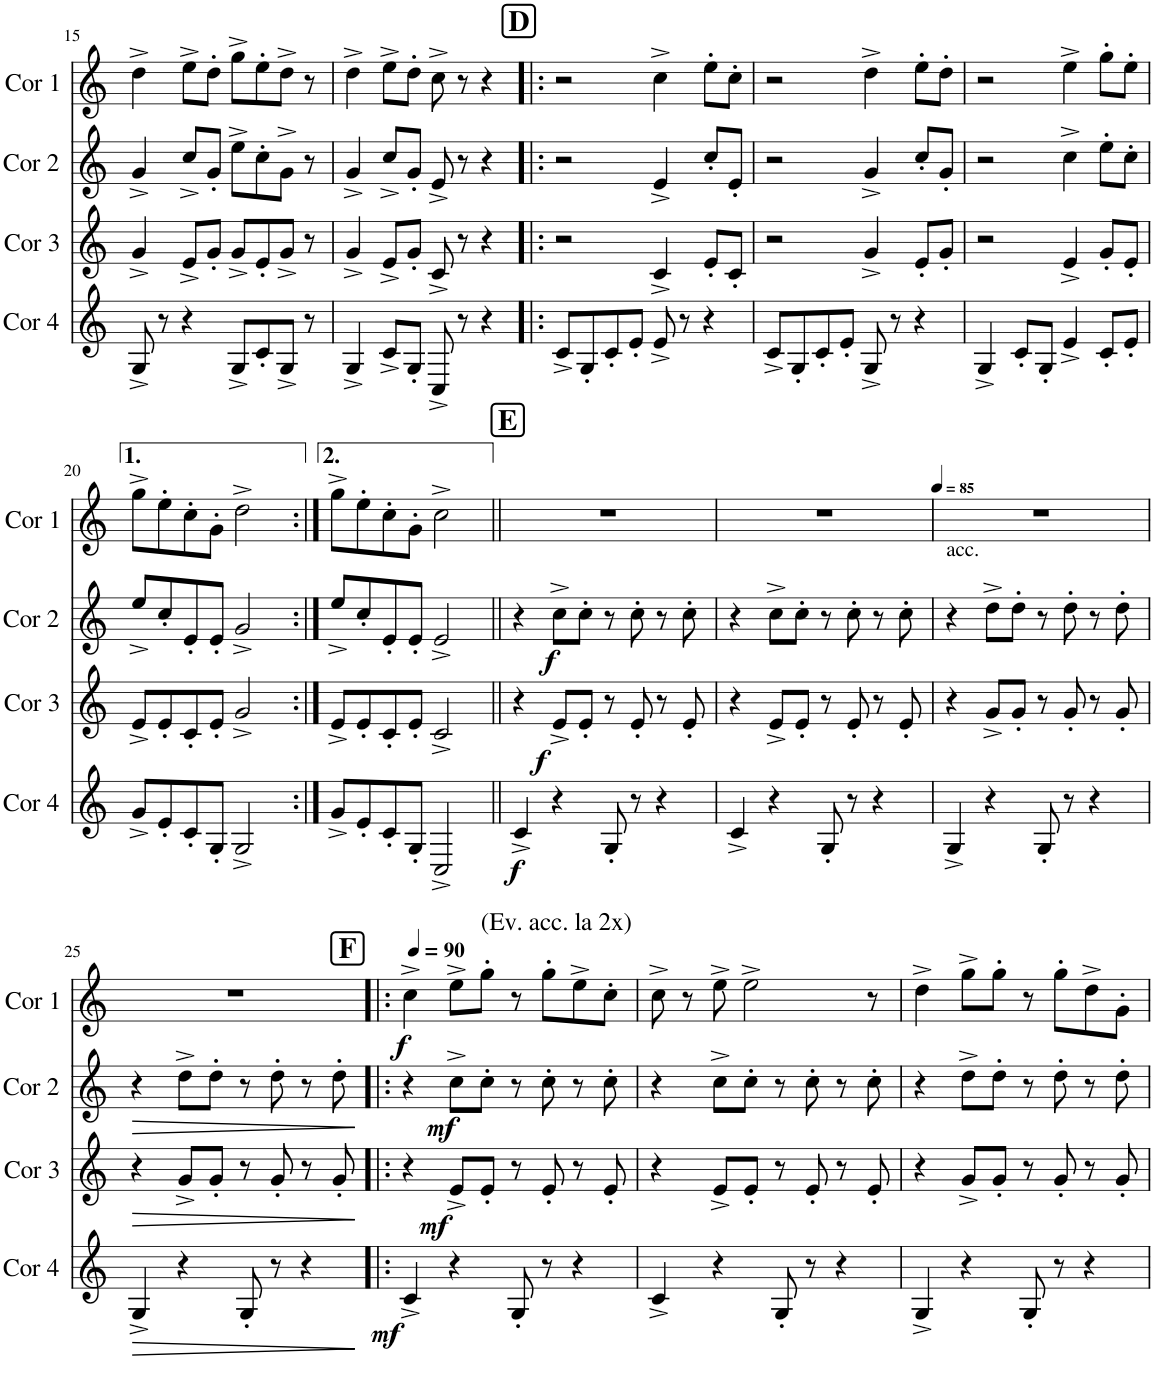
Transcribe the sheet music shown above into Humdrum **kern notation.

**kern	**dynam	**kern	**dynam	**kern	**dynam	**kern	**dynam
*part4	*part4	*part3	*part3	*part2	*part2	*part1	*part1
*staff4	*staff4	*staff3	*staff3	*staff2	*staff2	*staff1	*staff1
*I"Cor 4	*	*I"Cor 3	*	*I"Cor 2	*	*I"Cor 1	*
*I'Cor 4	*	*I'Cor 3	*	*I'Cor 2	*	*I'Cor 1	*
!!LO:PB:g=z
*clefG2	*	*clefG2	*	*clefG2	*	*clefG2	*
*Trd4c7	*	*Trd4c7	*	*Trd4c7	*	*Trd4c7	*
*k[]	*	*k[]	*	*k[]	*	*k[]	*
*M4/4	*	*M4/4	*	*M4/4	*	*M4/4	*
=15	=15	=15	=15	=15	=15	=15	=15
8G^/	.	4g^/	.	4g^/	.	4dd^\	.
8r	.	.	.	.	.	.	.
4r	.	8e^/L	.	8cc^/L	.	8ee^\L	.
.	.	8g'/J	.	8g'/J	.	8dd'\J	.
8G^/L	.	8g^/L	.	8ee^\L	.	8gg^\L	.
8c'/	.	8e'/	.	8cc'\	.	8ee'\	.
8G^/J	.	8g^/J	.	8g^\J	.	8dd^\J	.
8r	.	8r	.	8r	.	8r	.
=16	=16	=16	=16	=16	=16	=16	=16
4G^/	.	4g^/	.	4g^/	.	4dd^\	.
8c^/L	.	8e^/L	.	8cc^/L	.	8ee^\L	.
8G'/J	.	8g'/J	.	8g'/J	.	8dd'\J	.
8C^/	.	8c^/	.	8e^/	.	8cc^\	.
8r	.	8r	.	8r	.	8r	.
4r	.	4r	.	4r	.	4r	.
!!LO:REH:place=s1:a:B:cj:fs=14:t=D
=17!|:	=17!|:	=17!|:	=17!|:	=17!|:	=17!|:	=17!|:	=17!|:
8c^/L	.	2r	.	2r	.	2r	.
8G'/	.	.	.	.	.	.	.
8c'/	.	.	.	.	.	.	.
8e'/J	.	.	.	.	.	.	.
8e^/	.	4c^/	.	4e^/	.	4cc^\	.
8r	.	.	.	.	.	.	.
4r	.	8e'/L	.	8cc'/L	.	8ee'\L	.
.	.	8c'/J	.	8e'/J	.	8cc'\J	.
=18	=18	=18	=18	=18	=18	=18	=18
8c^/L	.	2r	.	2r	.	2r	.
8G'/	.	.	.	.	.	.	.
8c'/	.	.	.	.	.	.	.
8e'/J	.	.	.	.	.	.	.
8G^/	.	4g^/	.	4g^/	.	4dd^\	.
8r	.	.	.	.	.	.	.
4r	.	8e'/L	.	8cc'/L	.	8ee'\L	.
.	.	8g'/J	.	8g'/J	.	8dd'\J	.
=19	=19	=19	=19	=19	=19	=19	=19
4G^/	.	2r	.	2r	.	2r	.
8c'/L	.	.	.	.	.	.	.
8G'/J	.	.	.	.	.	.	.
4e^/	.	4e^/	.	4cc^\	.	4ee^\	.
8c'/L	.	8g'/L	.	8ee'\L	.	8gg'\L	.
8e'/J	.	8e'/J	.	8cc'\J	.	8ee'\J	.
!!LO:LB:g=z
=20	=20	=20	=20	=20	=20	=20	=20
8g^/L	.	8e^/L	.	8ee^/L	.	8gg^\L	.
8e'/	.	8e'/	.	8cc'/	.	8ee'\	.
8c'/	.	8c'/	.	8e'/	.	8cc'\	.
8G'/J	.	8e'/J	.	8e'/J	.	8g'\J	.
2G^/	.	2g^/	.	2g^/	.	2dd^\	.
=21:|!	=21:|!	=21:|!	=21:|!	=21:|!	=21:|!	=21:|!	=21:|!
8g^/L	.	8e^/L	.	8ee^/L	.	8gg^\L	.
8e'/	.	8e'/	.	8cc'/	.	8ee'\	.
8c'/	.	8c'/	.	8e'/	.	8cc'\	.
8G'/J	.	8e'/J	.	8e'/J	.	8g'\J	.
2C^/	.	2c^/	.	2e^/	.	2cc^\	.
!!LO:REH:place=s1:a:B:cj:fs=14:t=E
=22||	=22||	=22||	=22||	=22||	=22||	=22||	=22||
!	!LO:DY:b	!	!	!	!	!	!
4c^/	f	4r	.	4r	.	1r	.
!	!	!	!LO:DY:b	!	!LO:DY:b	!	!
4r	.	8e^/L	f	8cc^\L	f	.	.
.	.	8e'/J	.	8cc'\J	.	.	.
8G'/	.	8r	.	8r	.	.	.
8r	.	8e'/	.	8cc'\	.	.	.
4r	.	8r	.	8r	.	.	.
.	.	8e'/	.	8cc'\	.	.	.
=23	=23	=23	=23	=23	=23	=23	=23
4c^/	.	4r	.	4r	.	1r	.
4r	.	8e^/L	.	8cc^\L	.	.	.
.	.	8e'/J	.	8cc'\J	.	.	.
8G'/	.	8r	.	8r	.	.	.
8r	.	8e'/	.	8cc'\	.	.	.
4r	.	8r	.	8r	.	.	.
.	.	8e'/	.	8cc'\	.	.	.
=24	=24	=24	=24	=24	=24	=24	=24
*	*	*	*	*	*	*MM85	*
!	!	!	!	!LO:TX:a:t=acc.	!	!	!
4G^/	.	4r	.	4r	.	1r	.
4r	.	8g^/L	.	8dd^\L	.	.	.
.	.	8g'/J	.	8dd'\J	.	.	.
8G'/	.	8r	.	8r	.	.	.
8r	.	8g'/	.	8dd'\	.	.	.
4r	.	8r	.	8r	.	.	.
.	.	8g'/	.	8dd'\	.	.	.
!!LO:LB:g=z
=25	=25	=25	=25	=25	=25	=25	=25
!	!LO:HP:b	!	!LO:HP:b	!	!LO:HP:b	!	!
4G^/	>	4r	>	4r	>	1r	.
4r	.	8g^/L	.	8dd^\L	.	.	.
.	.	8g'/J	.	8dd'\J	.	.	.
8G'/	.	8r	.	8r	.	.	.
8r	.	8g'/	.	8dd'\	.	.	.
!	!LO:DY:b	!	!	!	!	!	!
4r	mf	8r	.	8r	.	.	.
.	.	8g'/	.	8dd'\	.	.	.
.	]	.	]	.	]	.	.
=26!|:	=26!|:	=26!|:	=26!|:	=26!|:	=26!|:	=26!|:	=26!|:
!!LO:REH:place=s1:a:B:cj:fs=14:t=F
*	*	*	*	*	*	*MM90	*
!	!	!	!	!	!	!	!LO:DY:b
4c^/	.	4r	.	4r	.	4cc^\	f
!	!	!	!LO:DY:b	!	!LO:DY:b	!	!
4r	.	8e^/L	mf	8cc^\L	mf	8ee^\L	.
.	.	8e'/J	.	8cc'\J	.	8gg'\J	.
!	!	!	!	!	!	!LO:TX:a:t=(Ev. acc. la 2x)	!
8G'/	.	8r	.	8r	.	8r	.
8r	.	8e'/	.	8cc'\	.	8gg'\L	.
4r	.	8r	.	8r	.	8ee^\	.
.	.	8e'/	.	8cc'\	.	8cc'\J	.
=27	=27	=27	=27	=27	=27	=27	=27
4c^/	.	4r	.	4r	.	8cc^\	.
.	.	.	.	.	.	8r	.
4r	.	8e^/L	.	8cc^\L	.	8ee^\	.
.	.	8e'/J	.	8cc'\J	.	2ee^\	.
8G'/	.	8r	.	8r	.	.	.
8r	.	8e'/	.	8cc'\	.	.	.
4r	.	8r	.	8r	.	.	.
.	.	8e'/	.	8cc'\	.	8r	.
=28	=28	=28	=28	=28	=28	=28	=28
4G^/	.	4r	.	4r	.	4dd^\	.
4r	.	8g^/L	.	8dd^\L	.	8gg^\L	.
.	.	8g'/J	.	8dd'\J	.	8gg'\J	.
8G'/	.	8r	.	8r	.	8r	.
8r	.	8g'/	.	8dd'\	.	8gg'\L	.
4r	.	8r	.	8r	.	8dd^\	.
.	.	8g'/	.	8dd'\	.	8g'\J	.
=	=	=	=	=	=	=	=
*-	*-	*-	*-	*-	*-	*-	*-
